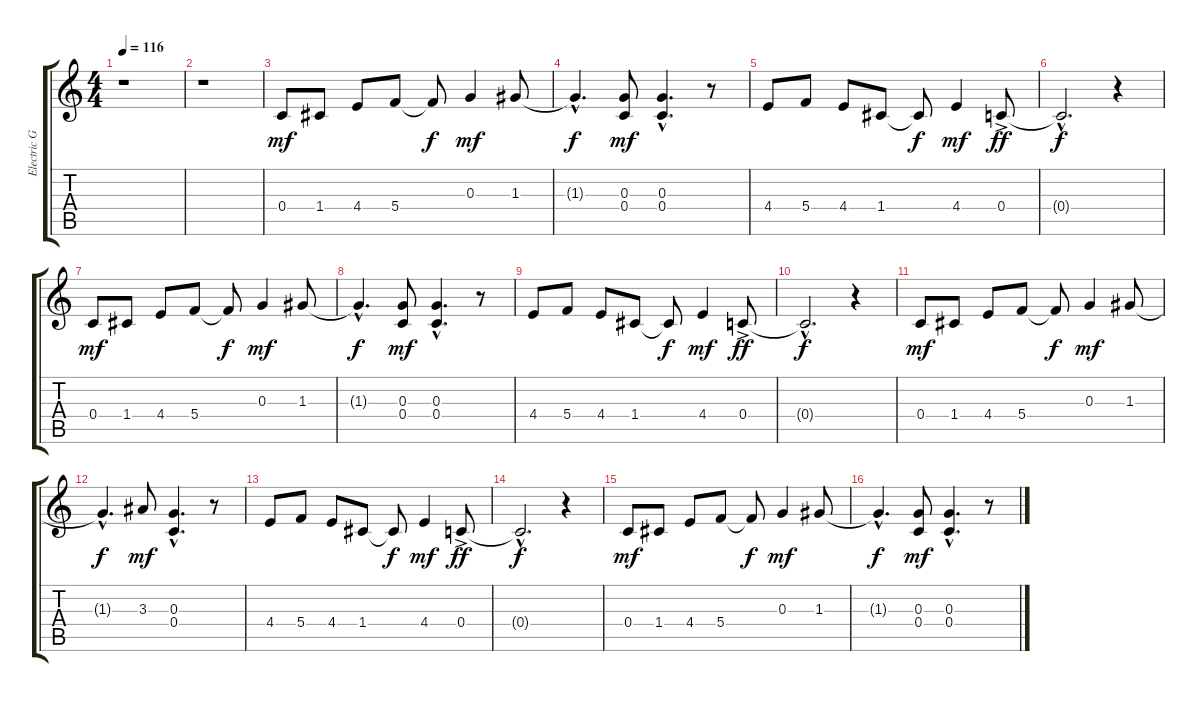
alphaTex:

\track ("Electric Guitar 1" "Electric G") {instrument distortionguitar}
\staff {score tabs}
\tuning (F4 C4 G3 C3 C3 C2) {hide}
\ts (4 4)
\tempo 116
\clef g2
\ks c
r.1{dy mf} |
r.1 |
0.4.8 1.4.8 4.4.8 5.4.8 5.4{t}.8{dy f} 0.3.4{dy mf} 1.3.8 |
1.3{hac t}.4{d dy f} (0.3 0.4).8{dy mf} (0.3{hac} 0.4{hac}).4{d} r.8 |
4.4.8 5.4.8 4.4.8 1.4.8 1.4{t}.8{dy f} 4.4.4{dy mf} 0.4{ac}.8{dy ff} |
0.4{hac t}.2{d dy f} r.4 |
0.4.8{dy mf} 1.4.8 4.4.8 5.4.8 5.4{t}.8{dy f} 0.3.4{dy mf} 1.3.8 |
1.3{hac t}.4{d dy f} (0.3 0.4).8{dy mf} (0.3{hac} 0.4{hac}).4{d} r.8 |
4.4.8 5.4.8 4.4.8 1.4.8 1.4{t}.8{dy f} 4.4.4{dy mf} 0.4{ac}.8{dy ff} |
0.4{hac t}.2{d dy f} r.4 |
0.4.8{dy mf} 1.4.8 4.4.8 5.4.8 5.4{t}.8{dy f} 0.3.4{dy mf} 1.3.8 |
1.3{hac t}.4{d dy f} 3.3.8{dy mf} (0.3{hac} 0.4{hac}).4{d} r.8 |
4.4.8 5.4.8 4.4.8 1.4.8 1.4{t}.8{dy f} 4.4.4{dy mf} 0.4{ac}.8{dy ff} |
0.4{hac t}.2{d dy f} r.4 |
0.4.8{dy mf} 1.4.8 4.4.8 5.4.8 5.4{t}.8{dy f} 0.3.4{dy mf} 1.3.8 |
1.3{hac t}.4{d dy f} (0.3 0.4).8{dy mf} (0.3{hac} 0.4{hac}).4{d} r.8
